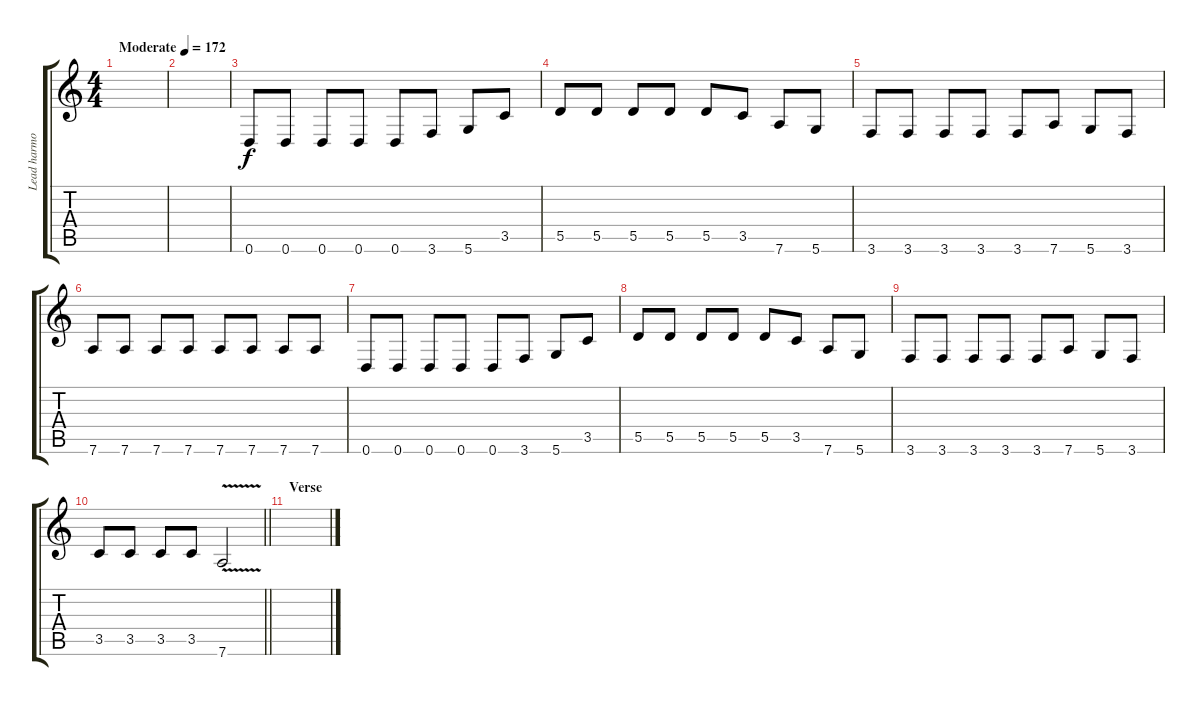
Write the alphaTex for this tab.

\track ("Lead harmony 1" "Lead harmo") {instrument overdrivenguitar}
\staff {score tabs}
\tuning (E4 B3 G3 D3 A2 D2) {hide}
\ts (4 4)
\tempo (172 "Moderate")
\clef g2
\ks c
|
|
0.6.8 0.6.8 0.6.8 0.6.8 0.6.8 3.6.8 5.6.8 3.5.8 |
5.5.8 5.5.8 5.5.8 5.5.8 5.5.8 3.5.8 7.6.8 5.6.8 |
3.6.8 3.6.8 3.6.8 3.6.8 3.6.8 7.6.8 5.6.8 3.6.8 |
7.6.8 7.6.8 7.6.8 7.6.8 7.6.8 7.6.8 7.6.8 7.6.8 |
0.6.8 0.6.8 0.6.8 0.6.8 0.6.8 3.6.8 5.6.8 3.5.8 |
5.5.8 5.5.8 5.5.8 5.5.8 5.5.8 3.5.8 7.6.8 5.6.8 |
3.6.8 3.6.8 3.6.8 3.6.8 3.6.8 7.6.8 5.6.8 3.6.8 |
\barLineRight lightlight
3.5.8 3.5.8 3.5.8 3.5.8 7.6{v}.2 |
\section ("" "Verse")
